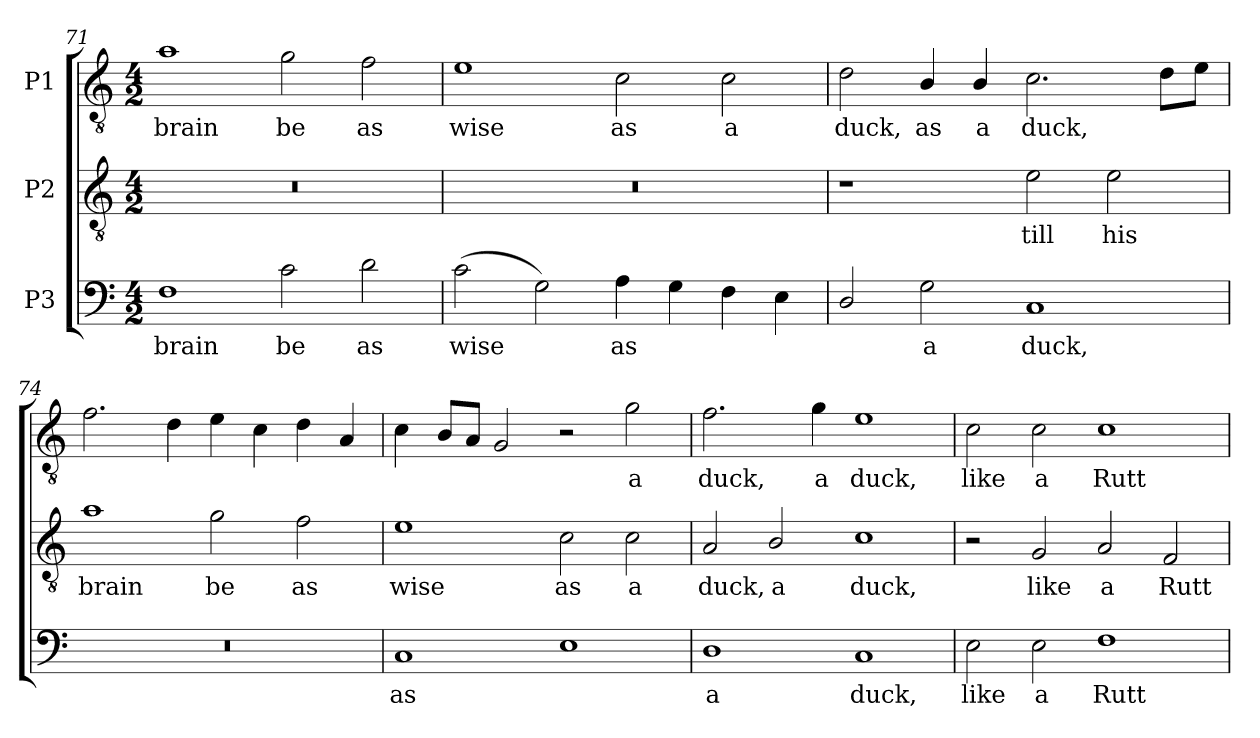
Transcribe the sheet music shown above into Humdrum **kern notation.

**kern	**text	**kern	**text	**kern	**text
*part3	*part3	*part2	*part2	*part1	*part1
*staff3	*staff3	*staff2	*staff2	*staff1	*staff1
*I"P3	*	*I"P2	*	*I"P1	*
*clefF4	*	*clefGv2	*	*clefGv2	*
*	*	*ITrd7c12	*	*ITrd7c12	*
*k[]	*	*k[]	*	*k[]	*
*C:	*	*C:	*	*C:	*
*M4/2	*	*M4/2	*	*M4/2	*
=71	=71	=71	=71	=71	=71
!	!LO:LY:b:color=#000000	!LO:N:vis=1	!	!	!
!	!	!	!	!	!LO:LY:b:color=#000000
1Fi	brain	0r	.	1Ai	brain
!	!LO:LY:b:color=#000000	!	!	!	!
!	!	!	!	!	!LO:LY:b:color=#000000
2ci\	be	.	.	2Gi\	be
!	!LO:LY:b:color=#000000	!	!	!	!
!	!	!	!	!	!LO:LY:b:color=#000000
2di\	as	.	.	2Fi\	as
=72	=72	=72	=72	=72	=72
!	!LO:LY:b:color=#000000	!LO:N:vis=1	!	!	!
!	!	!	!	!	!LO:LY:b:color=#000000
(2ci\	wise	0r	.	1Ei	wise
2Gi\)	.	.	.	.	.
!	!LO:LY:b:color=#000000	!	!	!	!
!	!	!	!	!	!LO:LY:b:color=#000000
4Ai\	as	.	.	2Ci\	as
4Gi\	.	.	.	.	.
!	!	!	!	!	!LO:LY:b:color=#000000
4Fi\	.	.	.	2Ci\	a
4Ei\	.	.	.	.	.
!!LO:LB:g=z
=73	=73	=73	=73	=73	=73
!	!	!	!	!	!LO:LY:b:color=#000000
2Di/	.	1r	.	2Di\	duck,
!	!LO:LY:b:color=#000000	!	!	!	!
!	!	!	!	!	!LO:LY:b:color=#000000
2Gi\	a	.	.	4BBi/	as
!	!	!	!	!	!LO:LY:b:color=#000000
.	.	.	.	4BBi/	a
!	!LO:LY:b:color=#000000	!	!	!	!
!	!	!	!LO:LY:b:color=#000000	!	!
!	!	!	!	!	!LO:LY:b:color=#000000
1Ci	duck,	2Ei\	till	2.Ci\	duck,
!	!	!	!LO:LY:b:color=#000000	!	!
.	.	2Ei\	his	.	.
.	.	.	.	8Di\L	.
.	.	.	.	8Ei\J	.
=74	=74	=74	=74	=74	=74
!LO:N:vis=1	!	!	!	!	!
!	!	!	!LO:LY:b:color=#000000	!	!
0r	.	1Ai	brain	2.Fi\	.
.	.	.	.	4Di\	.
!	!	!	!LO:LY:b:color=#000000	!	!
.	.	2Gi\	be	4Ei\	.
.	.	.	.	4Ci\	.
!	!	!	!LO:LY:b:color=#000000	!	!
.	.	2Fi\	as	4Di\	.
.	.	.	.	4AAi/	.
=75	=75	=75	=75	=75	=75
!	!LO:LY:b:color=#000000	!	!	!	!
!	!	!	!LO:LY:b:color=#000000	!	!
1Ci	as	1Ei	wise	4Ci\	.
.	.	.	.	8BBi/L	.
.	.	.	.	8AAi/J	.
.	.	.	.	2GGi/	.
!	!	!	!LO:LY:b:color=#000000	!	!
1Ei	.	2Ci\	as	2r	.
!	!	!	!LO:LY:b:color=#000000	!	!
!	!	!	!	!	!LO:LY:b:color=#000000
.	.	2Ci\	a	2Gi\	a
!!LO:PB:g=z
=76	=76	=76	=76	=76	=76
!	!LO:LY:b:color=#000000	!	!	!	!
!	!	!	!LO:LY:b:color=#000000	!	!
!	!	!	!	!	!LO:LY:b:color=#000000
1Di	a	2AAi/	duck,	2.Fi\	duck,
!	!	!	!LO:LY:b:color=#000000	!	!
.	.	2BBi/	a	.	.
!	!	!	!	!	!LO:LY:b:color=#000000
.	.	.	.	4Gi\	a
!	!LO:LY:b:color=#000000	!	!	!	!
!	!	!	!LO:LY:b:color=#000000	!	!
!	!	!	!	!	!LO:LY:b:color=#000000
1Ci	duck,	1Ci	duck,	1Ei	duck,
=77	=77	=77	=77	=77	=77
!	!LO:LY:b:color=#000000	!	!	!	!
!	!	!	!	!	!LO:LY:b:color=#000000
2Ei\	like	2r	.	2Ci\	like
!	!LO:LY:b:color=#000000	!	!	!	!
!	!	!	!LO:LY:b:color=#000000	!	!
!	!	!	!	!	!LO:LY:b:color=#000000
2Ei\	a	2GGi/	like	2Ci\	a
!	!LO:LY:b:color=#000000	!	!	!	!
!	!	!	!LO:LY:b:color=#000000	!	!
!	!	!	!	!	!LO:LY:b:color=#000000
1Fi	Rutt-	2AAi/	a	1Ci	Rutt-
!	!	!	!LO:LY:b:color=#000000	!	!
.	.	2FFi/	Rutt-	.	.
=	=	=	=	=	=
*-	*-	*-	*-	*-	*-
